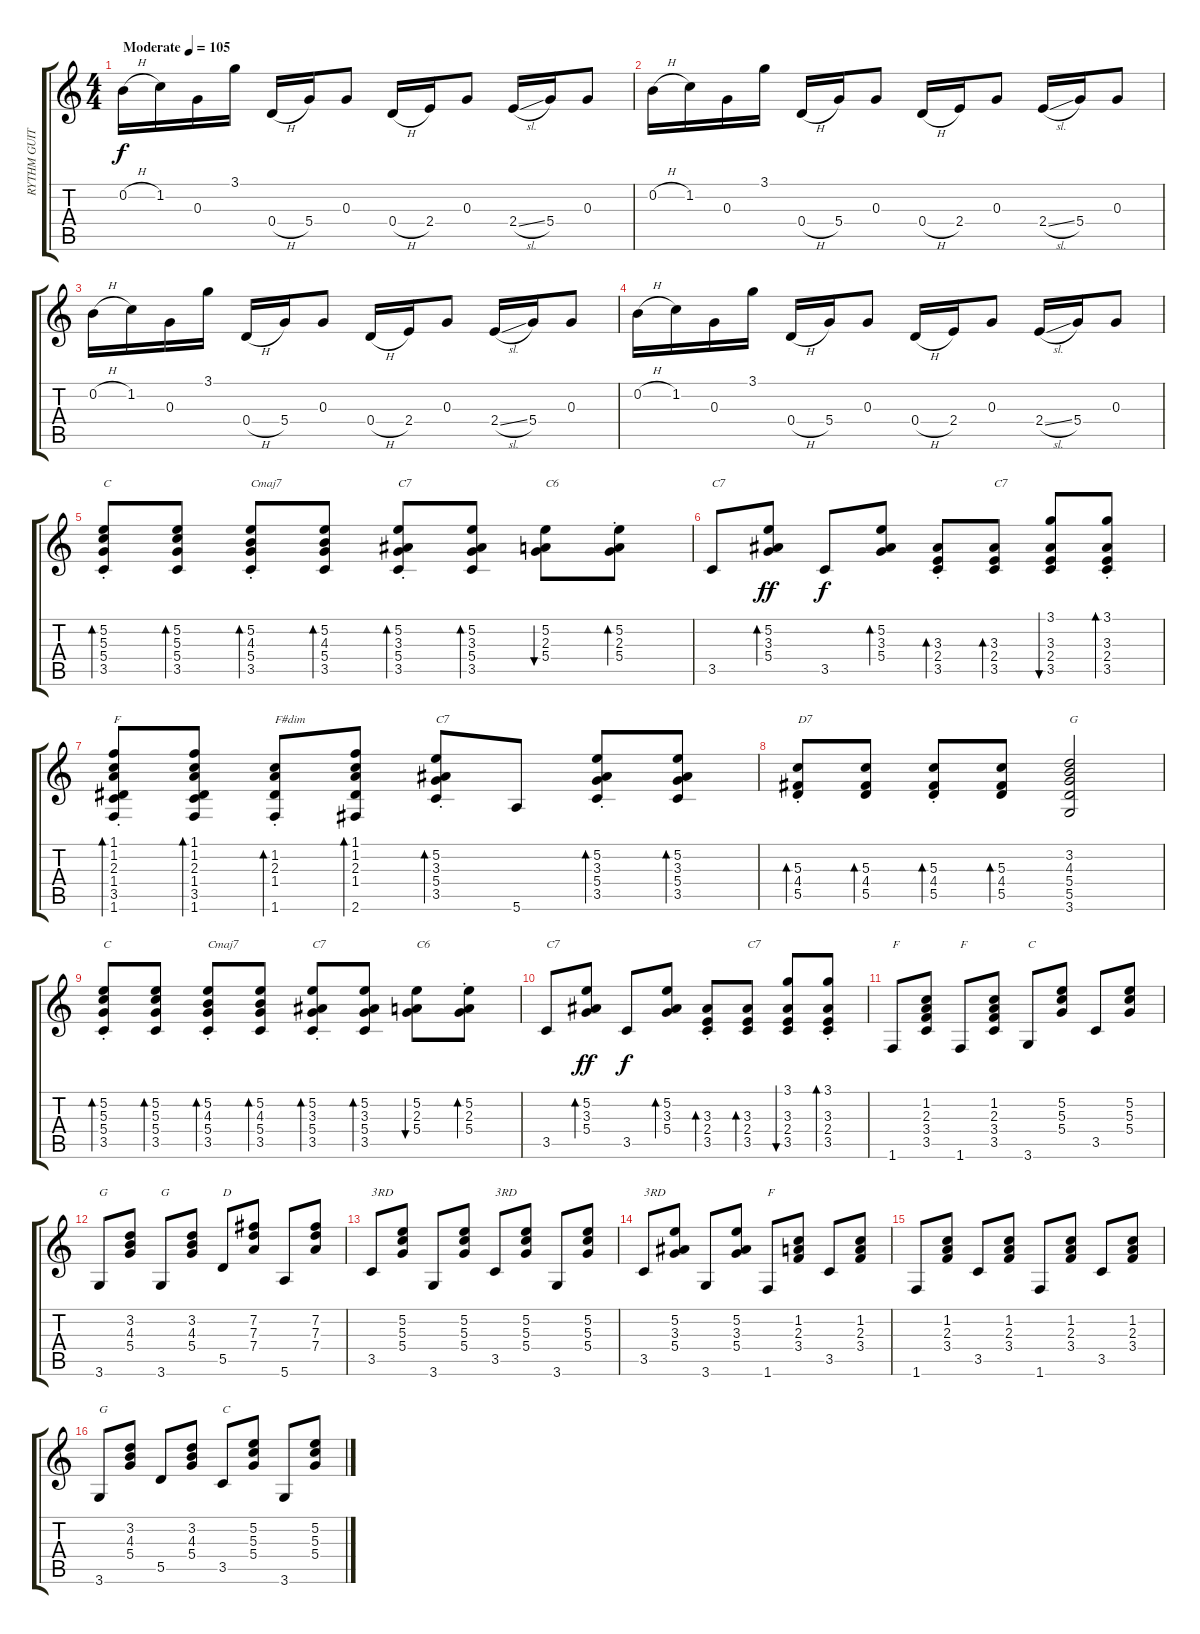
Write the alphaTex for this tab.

\track ("RYTHM GUITAR" "RYTHM GUIT") {instrument electricguitarclean}
\staff {score tabs}
\tuning (E4 B3 G3 D3 A2 E2) {hide}
\ts (4 4)
\tempo (105 "Moderate")
\clef g2
\ks c
0.2{h}.16{dy f instrument electricguitarclean} 1.2.16 0.3.16 3.1.16 0.4{h}.16 5.4.16 0.3.8 0.4{h}.16 2.4.16 0.3.8 2.4{sl}.16 5.4.16 0.3.8 |
0.2{h}.16 1.2.16 0.3.16 3.1.16 0.4{h}.16 5.4.16 0.3.8 0.4{h}.16 2.4.16 0.3.8 2.4{sl}.16 5.4.16 0.3.8 |
0.2{h}.16 1.2.16 0.3.16 3.1.16 0.4{h}.16 5.4.16 0.3.8 0.4{h}.16 2.4.16 0.3.8 2.4{sl}.16 5.4.16 0.3.8 |
0.2{h}.16 1.2.16 0.3.16 3.1.16 0.4{h}.16 5.4.16 0.3.8 0.4{h}.16 2.4.16 0.3.8 2.4{sl}.16 5.4.16 0.3.8 |
(5.2{st} 5.3{st} 5.4{st} 3.5{st}).8{bd 60 txt "C"} (5.2 5.3 5.4 3.5).8{bd 60 txt " "} (5.2{st} 4.3{st} 5.4{st} 3.5{st}).8{bd 60 txt "Cmaj7"} (5.2 4.3 5.4 3.5).8{bd 60} (5.2{st} 3.3{st} 5.4{st} 3.5{st}).8{bd 60 txt "C7"} (5.2 3.3 5.4 3.5).8{bd 60} (5.2 2.3 5.4).8{bu 60 txt "C6"} (5.2{st} 2.3{st} 5.4{st}).8{bd 60} |
3.5.8{txt "C7"} (5.2 3.3 5.4).8{bd 60 dy ff} 3.5.8{dy f} (5.2 3.3 5.4).8{bd 60} (3.3{st} 2.4{st} 3.5{st}).8{bd 60} (3.3 2.4 3.5).8{bd 60 txt "C7"} (3.1 3.3 2.4 3.5).8{bu 60} (3.1{st} 3.3{st} 2.4{st} 3.5{st}).8{bd 60 txt " "} |
(1.1 1.2{st} 2.3{st} 1.4{st} 3.5 1.6).8{bd 60 txt "F"} (1.1 1.2 2.3 1.4 3.5 1.6).8{bd 60} (1.2{st} 2.3{st} 1.4{st} 1.6).8{bd 60 txt "F#dim"} (1.1 1.2 2.3 1.4 2.6).8{bd 60} (5.2 3.3 5.4 3.5{st}).8{bd 60 txt "C7"} 5.6.8 (5.2{st} 3.3{st} 5.4{st} 3.5{st}).8{bd 60} (5.2 3.3 5.4 3.5).8{bd 60} |
(5.3{st} 4.4{st} 5.5{st}).8{bd 60 txt "D7"} (5.3 4.4 5.5).8{bd 60} (5.3{st} 4.4{st} 5.5{st}).8{bd 60} (5.3 4.4 5.5).8{bd 60} (3.2 4.3 5.4 5.5 3.6).2{txt "G"} |
(5.2{st} 5.3{st} 5.4{st} 3.5{st}).8{bd 60 txt "C"} (5.2 5.3 5.4 3.5).8{bd 60 txt " "} (5.2{st} 4.3{st} 5.4{st} 3.5{st}).8{bd 60 txt "Cmaj7"} (5.2 4.3 5.4 3.5).8{bd 60} (5.2{st} 3.3{st} 5.4{st} 3.5{st}).8{bd 60 txt "C7"} (5.2 3.3 5.4 3.5).8{bd 60} (5.2 2.3 5.4).8{bu 60 txt "C6"} (5.2{st} 2.3{st} 5.4{st}).8{bd 60} |
3.5.8{txt "C7"} (5.2 3.3 5.4).8{bd 60 dy ff} 3.5.8{dy f} (5.2 3.3 5.4).8{bd 60} (3.3{st} 2.4{st} 3.5{st}).8{bd 60} (3.3 2.4 3.5).8{bd 60 txt "C7"} (3.1 3.3 2.4 3.5).8{bu 60} (3.1{st} 3.3{st} 2.4{st} 3.5{st}).8{bd 60 txt " "} |
1.6.8{txt "F"} (1.2 2.3 3.4 3.5).8 1.6.8{txt "F"} (1.2 2.3 3.4 3.5).8 3.6.8{txt "C"} (5.2 5.3 5.4).8 3.5.8 (5.2 5.3 5.4).8 |
3.6.8{txt "G"} (3.2 4.3 5.4).8 3.6.8{txt "G"} (3.2 4.3 5.4).8 5.5.8{txt "D"} (7.2 7.3 7.4).8 5.6.8 (7.2 7.3 7.4).8 |
3.5.8{txt "3RD"} (5.2 5.3 5.4).8 3.6.8 (5.2 5.3 5.4).8 3.5.8{txt "3RD"} (5.2 5.3 5.4).8 3.6.8 (5.2 5.3 5.4).8 |
3.5.8{txt "3RD"} (5.2 3.3 5.4).8 3.6.8 (5.2 3.3 5.4).8 1.6.8{txt "F"} (1.2 2.3 3.4).8 3.5.8 (1.2 2.3 3.4).8 |
1.6.8 (1.2 2.3 3.4).8 3.5.8 (1.2 2.3 3.4).8 1.6.8 (1.2 2.3 3.4).8 3.5.8 (1.2 2.3 3.4).8 |
3.6.8{txt "G"} (3.2 4.3 5.4).8 5.5.8 (3.2 4.3 5.4).8 3.5.8{txt "C"} (5.2 5.3 5.4).8 3.6.8 (5.2 5.3 5.4).8
